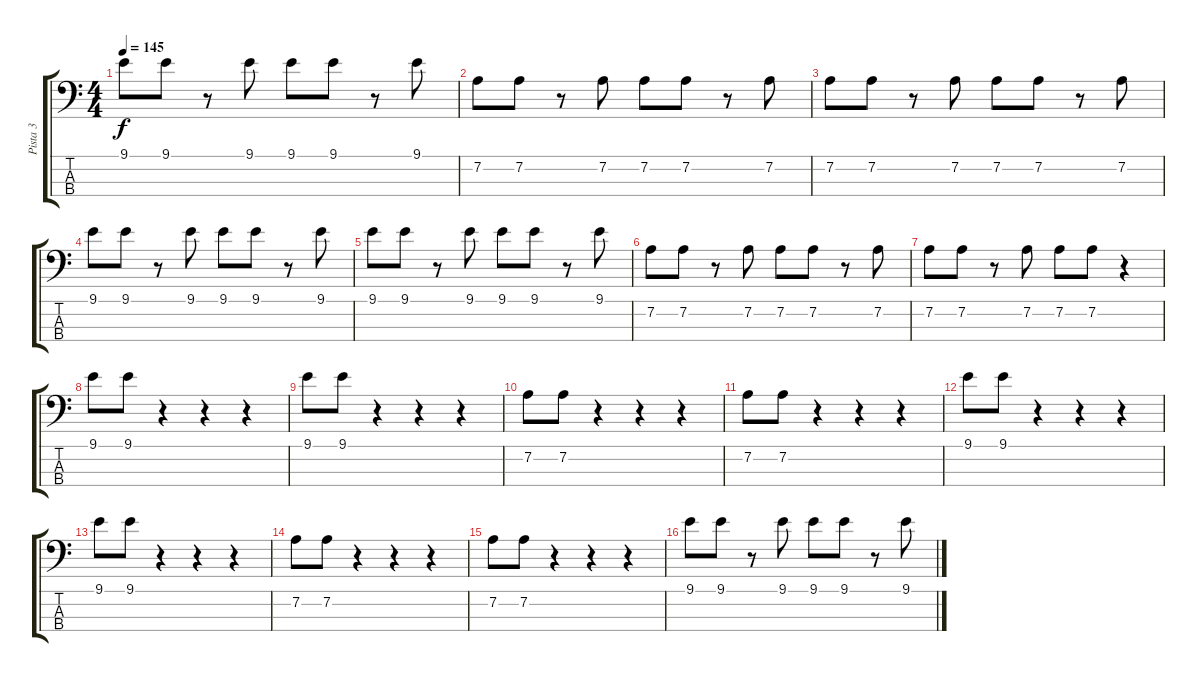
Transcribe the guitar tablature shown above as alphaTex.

\track ("Pista 3" "Pista 3") {instrument electricbasspick}
\staff {score tabs}
\tuning (G2 D2 A1 E1) {hide}
\ts (4 4)
\tempo 145
\clef f4
\ks c
9.1.8{dy f} 9.1.8 r.8 9.1.8 9.1.8 9.1.8 r.8 9.1.8 |
7.2.8 7.2.8 r.8 7.2.8 7.2.8 7.2.8 r.8 7.2.8 |
7.2.8 7.2.8 r.8 7.2.8 7.2.8 7.2.8 r.8 7.2.8 |
9.1.8 9.1.8 r.8 9.1.8 9.1.8 9.1.8 r.8 9.1.8 |
9.1.8 9.1.8 r.8 9.1.8 9.1.8 9.1.8 r.8 9.1.8 |
7.2.8 7.2.8 r.8 7.2.8 7.2.8 7.2.8 r.8 7.2.8 |
7.2.8 7.2.8 r.8 7.2.8 7.2.8 7.2.8 r.4 |
9.1.8 9.1.8 r.4 r.4 r.4 |
9.1.8 9.1.8 r.4 r.4 r.4 |
7.2.8 7.2.8 r.4 r.4 r.4 |
7.2.8 7.2.8 r.4 r.4 r.4 |
9.1.8 9.1.8 r.4 r.4 r.4 |
9.1.8 9.1.8 r.4 r.4 r.4 |
7.2.8 7.2.8 r.4 r.4 r.4 |
7.2.8 7.2.8 r.4 r.4 r.4 |
9.1.8 9.1.8 r.8 9.1.8 9.1.8 9.1.8 r.8 9.1.8
